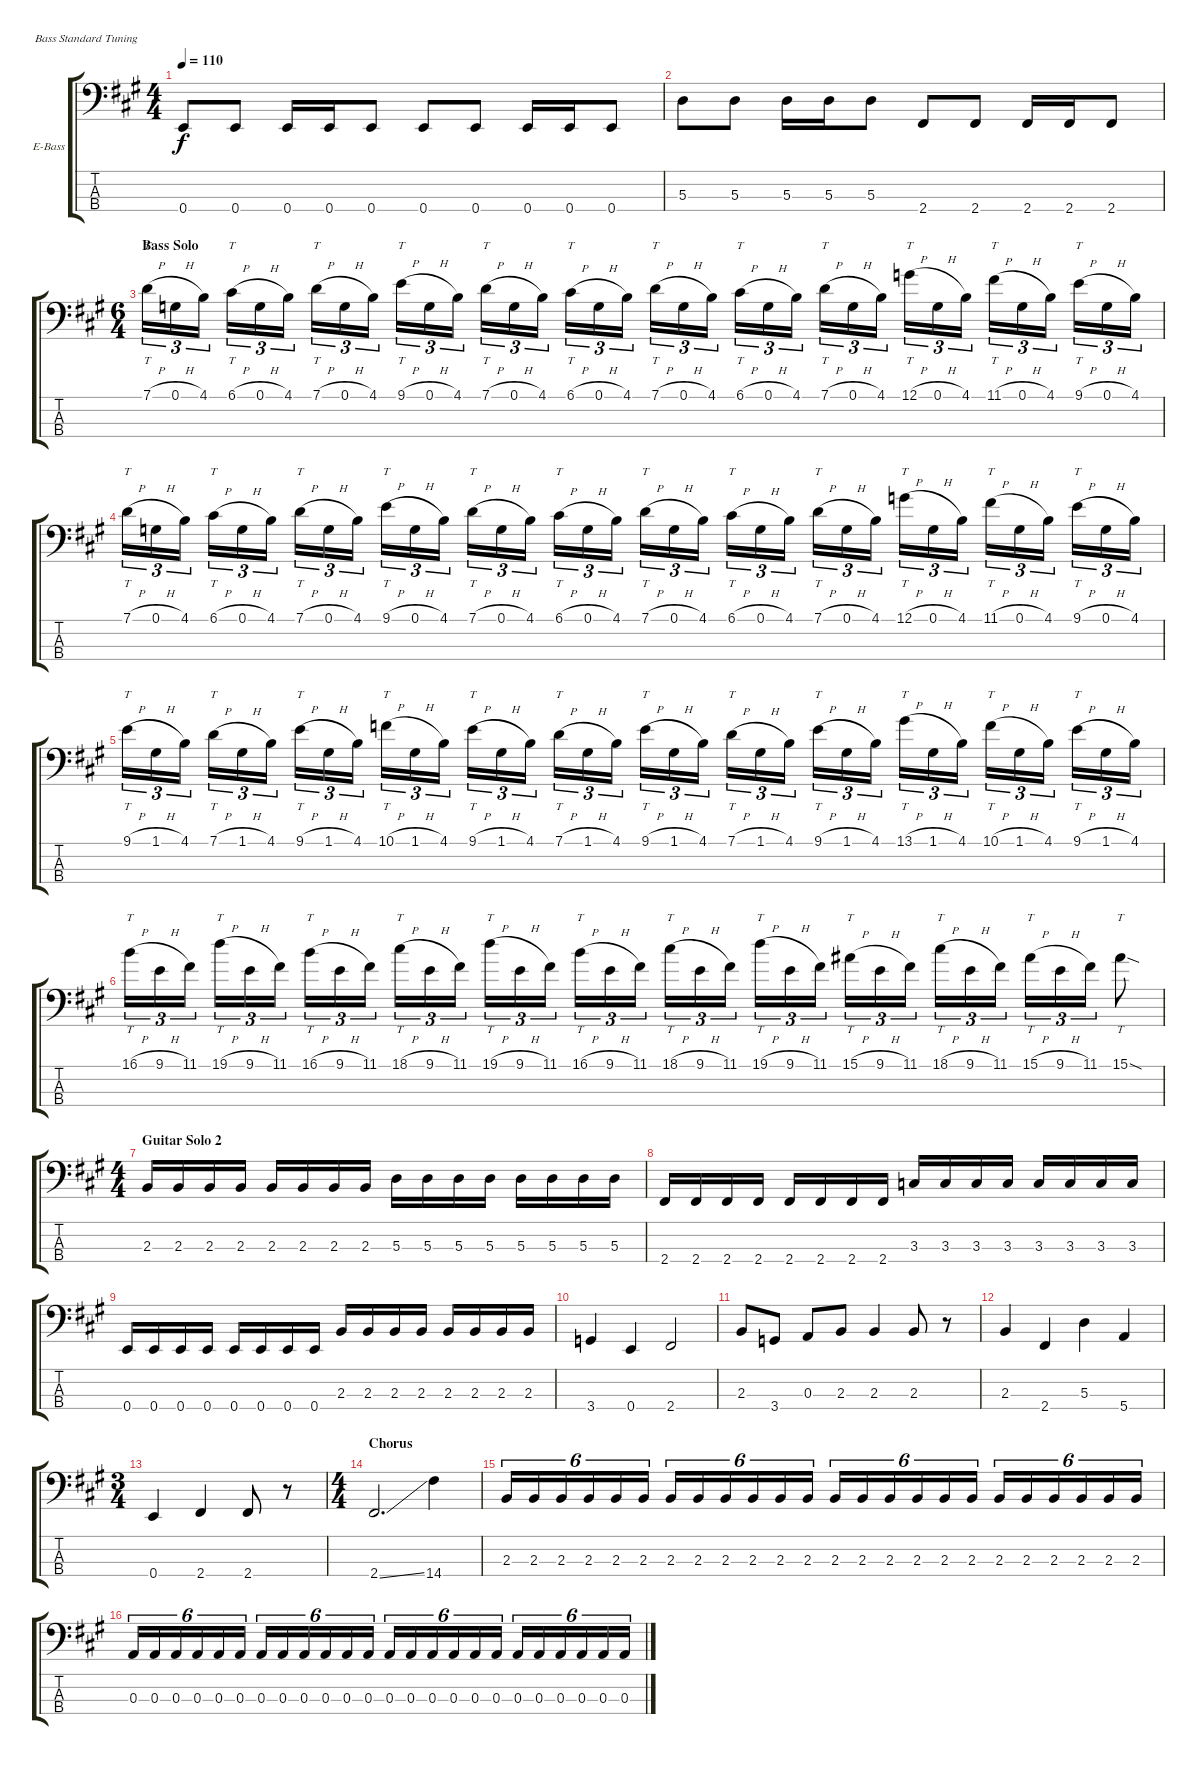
\bracketExtendMode groupsimilarinstruments
\firstSystemTrackNameOrientation horizontal
\otherSystemsTrackNameOrientation horizontal
\track ("Bass" "E-Bass") {instrument electricbassfinger}
\staff {score tabs}
\tuning (G2 D2 A1 E1)
\ts (4 4)
\tempo 110
\clef f4
\scale
0.333333
\ks a
0.4.8{dy f} 0.4.8 0.4.16 0.4.16 0.4.8 0.4.8 0.4.8 0.4.16 0.4.16 0.4.8 |
\scale
0.333333 5.3.8 5.3.8 5.3.16 5.3.16 5.3.8 2.4.8 2.4.8 2.4.16 2.4.16 2.4.8 |
\ts (6 4)
\section ("" "Bass Solo")
\scale
0.333333 7.1{h}.16{tt tu (3 2)} 0.1{h}.16{tu (3 2)} 4.1.16{tu (3 2)} 6.1{h}.16{tt tu (3 2)} 0.1{h}.16{tu (3 2)} 4.1.16{tu (3 2)} 7.1{h}.16{tt tu (3 2)} 0.1{h}.16{tu (3 2)} 4.1.16{tu (3 2)} 9.1{h}.16{tt tu (3 2)} 0.1{h}.16{tu (3 2)} 4.1.16{tu (3 2)} 7.1{h}.16{tt tu (3 2)} 0.1{h}.16{tu (3 2)} 4.1.16{tu (3 2)} 6.1{h}.16{tt tu (3 2)} 0.1{h}.16{tu (3 2)} 4.1.16{tu (3 2)} 7.1{h}.16{tt tu (3 2)} 0.1{h}.16{tu (3 2)} 4.1.16{tu (3 2)} 6.1{h}.16{tt tu (3 2)} 0.1{h}.16{tu (3 2)} 4.1.16{tu (3 2)} 7.1{h}.16{tt tu (3 2)} 0.1{h}.16{tu (3 2)} 4.1.16{tu (3 2)} 12.1{h}.16{tt tu (3 2)} 0.1{h}.16{tu (3 2)} 4.1.16{tu (3 2)} 11.1{h}.16{tt tu (3 2)} 0.1{h}.16{tu (3 2)} 4.1.16{tu (3 2)} 9.1{h}.16{tt tu (3 2)} 0.1{h}.16{tu (3 2)} 4.1.16{tu (3 2)} |
\scale
0.333333 7.1{h}.16{tt tu (3 2)} 0.1{h}.16{tu (3 2)} 4.1.16{tu (3 2)} 6.1{h}.16{tt tu (3 2)} 0.1{h}.16{tu (3 2)} 4.1.16{tu (3 2)} 7.1{h}.16{tt tu (3 2)} 0.1{h}.16{tu (3 2)} 4.1.16{tu (3 2)} 9.1{h}.16{tt tu (3 2)} 0.1{h}.16{tu (3 2)} 4.1.16{tu (3 2)} 7.1{h}.16{tt tu (3 2)} 0.1{h}.16{tu (3 2)} 4.1.16{tu (3 2)} 6.1{h}.16{tt tu (3 2)} 0.1{h}.16{tu (3 2)} 4.1.16{tu (3 2)} 7.1{h}.16{tt tu (3 2)} 0.1{h}.16{tu (3 2)} 4.1.16{tu (3 2)} 6.1{h}.16{tt tu (3 2)} 0.1{h}.16{tu (3 2)} 4.1.16{tu (3 2)} 7.1{h}.16{tt tu (3 2)} 0.1{h}.16{tu (3 2)} 4.1.16{tu (3 2)} 12.1{h}.16{tt tu (3 2)} 0.1{h}.16{tu (3 2)} 4.1.16{tu (3 2)} 11.1{h}.16{tt tu (3 2)} 0.1{h}.16{tu (3 2)} 4.1.16{tu (3 2)} 9.1{h}.16{tt tu (3 2)} 0.1{h}.16{tu (3 2)} 4.1.16{tu (3 2)} |
9.1{h}.16{tt tu (3 2)} 1.1{h}.16{tu (3 2)} 4.1.16{tu (3 2)} 7.1{h}.16{tt tu (3 2)} 1.1{h}.16{tu (3 2)} 4.1.16{tu (3 2)} 9.1{h}.16{tt tu (3 2)} 1.1{h}.16{tu (3 2)} 4.1.16{tu (3 2)} 10.1{h}.16{tt tu (3 2)} 1.1{h}.16{tu (3 2)} 4.1.16{tu (3 2)} 9.1{h}.16{tt tu (3 2)} 1.1{h}.16{tu (3 2)} 4.1.16{tu (3 2)} 7.1{h}.16{tt tu (3 2)} 1.1{h}.16{tu (3 2)} 4.1.16{tu (3 2)} 9.1{h}.16{tt tu (3 2)} 1.1{h}.16{tu (3 2)} 4.1.16{tu (3 2)} 7.1{h}.16{tt tu (3 2)} 1.1{h}.16{tu (3 2)} 4.1.16{tu (3 2)} 9.1{h}.16{tt tu (3 2)} 1.1{h}.16{tu (3 2)} 4.1.16{tu (3 2)} 13.1{h}.16{tt tu (3 2)} 1.1{h}.16{tu (3 2)} 4.1.16{tu (3 2)} 10.1{h}.16{tt tu (3 2)} 1.1{h}.16{tu (3 2)} 4.1.16{tu (3 2)} 9.1{h}.16{tt tu (3 2)} 1.1{h}.16{tu (3 2)} 4.1.16{tu (3 2)} |
16.1{h}.16{tt tu (3 2)} 9.1{h}.16{tu (3 2)} 11.1.16{tu (3 2)} 19.1{h}.16{tt tu (3 2)} 9.1{h}.16{tu (3 2)} 11.1.16{tu (3 2)} 16.1{h}.16{tt tu (3 2)} 9.1{h}.16{tu (3 2)} 11.1.16{tu (3 2)} 18.1{h}.16{tt tu (3 2)} 9.1{h}.16{tu (3 2)} 11.1.16{tu (3 2)} 19.1{h}.16{tt tu (3 2)} 9.1{h}.16{tu (3 2)} 11.1.16{tu (3 2)} 16.1{h}.16{tt tu (3 2)} 9.1{h}.16{tu (3 2)} 11.1.16{tu (3 2)} 18.1{h}.16{tt tu (3 2)} 9.1{h}.16{tu (3 2)} 11.1.16{tu (3 2)} 19.1{h}.16{tt tu (3 2)} 9.1{h}.16{tu (3 2)} 11.1.16{tu (3 2)} 15.1{h}.16{tt tu (3 2)} 9.1{h}.16{tu (3 2)} 11.1.16{tu (3 2)} 18.1{h}.16{tt tu (3 2)} 9.1{h}.16{tu (3 2)} 11.1.16{tu (3 2)} 15.1{h}.16{tt tu (3 2)} 9.1{h}.16{tu (3 2)} 11.1.16{tu (3 2)} 15.1{sod}.8{tt} |
\ts (4 4)
\section ("" "Guitar Solo 2")
\scale
0.333333 2.3.16 2.3.16 2.3.16 2.3.16 2.3.16 2.3.16 2.3.16 2.3.16 5.3.16 5.3.16 5.3.16 5.3.16 5.3.16 5.3.16 5.3.16 5.3.16 |
\scale
0.333333 2.4.16 2.4.16 2.4.16 2.4.16 2.4.16 2.4.16 2.4.16 2.4.16 3.3.16 3.3.16 3.3.16 3.3.16 3.3.16 3.3.16 3.3.16 3.3.16 |
\scale
0.333333 0.4.16 0.4.16 0.4.16 0.4.16 0.4.16 0.4.16 0.4.16 0.4.16 2.3.16 2.3.16 2.3.16 2.3.16 2.3.16 2.3.16 2.3.16 2.3.16 |
\scale
0.333333 3.4.4 0.4.4 2.4.2 |
\scale
0.333333 2.3.8 3.4.8 0.3.8 2.3.8 2.3.4 2.3.8 r.8 |
\scale
0.333333 2.3.4 2.4.4 5.3.4 5.4.4 |
\ts (3 4)
\scale
0.333333 0.4.4 2.4.4 2.4.8 r.8 |
\ts (4 4)
\section ("" "Chorus")
2.4{ss}.2{d} 14.4.4 |
2.3.16{tu (6 4)} 2.3.16{tu (6 4)} 2.3.16{tu (6 4)} 2.3.16{tu (6 4)} 2.3.16{tu (6 4)} 2.3.16{tu (6 4)} 2.3.16{tu (6 4)} 2.3.16{tu (6 4)} 2.3.16{tu (6 4)} 2.3.16{tu (6 4)} 2.3.16{tu (6 4)} 2.3.16{tu (6 4)} 2.3.16{tu (6 4)} 2.3.16{tu (6 4)} 2.3.16{tu (6 4)} 2.3.16{tu (6 4)} 2.3.16{tu (6 4)} 2.3.16{tu (6 4)} 2.3.16{tu (6 4)} 2.3.16{tu (6 4)} 2.3.16{tu (6 4)} 2.3.16{tu (6 4)} 2.3.16{tu (6 4)} 2.3.16{tu (6 4)} |
0.3.16{tu (6 4)} 0.3.16{tu (6 4)} 0.3.16{tu (6 4)} 0.3.16{tu (6 4)} 0.3.16{tu (6 4)} 0.3.16{tu (6 4)} 0.3.16{tu (6 4)} 0.3.16{tu (6 4)} 0.3.16{tu (6 4)} 0.3.16{tu (6 4)} 0.3.16{tu (6 4)} 0.3.16{tu (6 4)} 0.3.16{tu (6 4)} 0.3.16{tu (6 4)} 0.3.16{tu (6 4)} 0.3.16{tu (6 4)} 0.3.16{tu (6 4)} 0.3.16{tu (6 4)} 0.3.16{tu (6 4)} 0.3.16{tu (6 4)} 0.3.16{tu (6 4)} 0.3.16{tu (6 4)} 0.3.16{tu (6 4)} 0.3.16{tu (6 4)}
